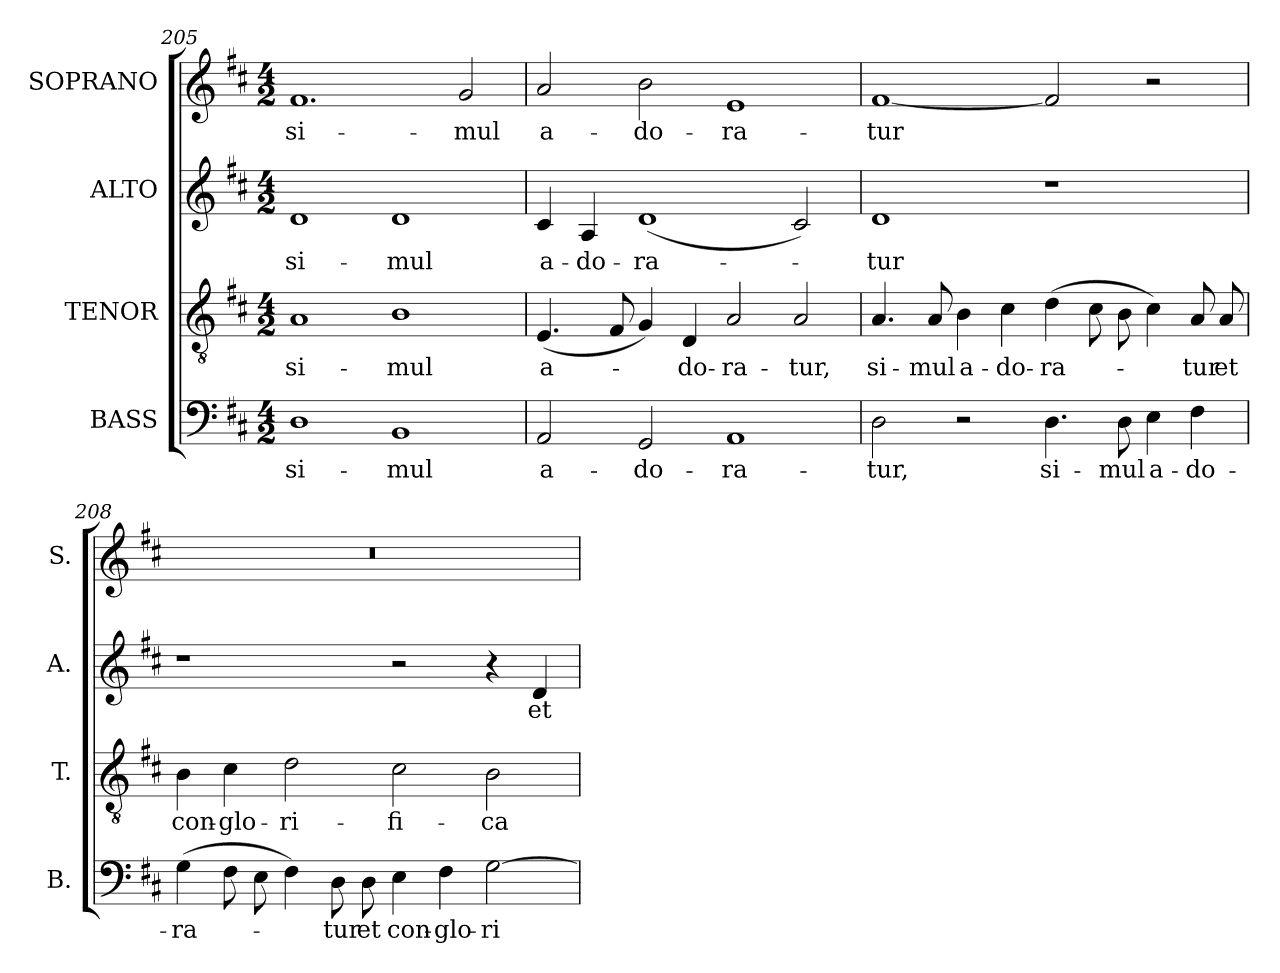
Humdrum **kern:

**kern	**text	**kern	**text	**kern	**text	**kern	**text
*part4	*part4	*part3	*part3	*part2	*part2	*part1	*part1
*staff4	*staff4	*staff3	*staff3	*staff2	*staff2	*staff1	*staff1
*I"BASS	*	*I"TENOR	*	*I"ALTO	*	*I"SOPRANO	*
*I'B.	*	*I'T.	*	*I'A.	*	*I'S.	*
*clefF4	*	*clefGv2	*	*clefG2	*	*clefG2	*
*	*	*ITrd7c12	*	*	*	*	*
*k[f#c#]	*	*k[f#c#]	*	*k[f#c#]	*	*k[f#c#]	*
*D:	*	*D:	*	*D:	*	*D:	*
*M4/2	*	*M4/2	*	*M4/2	*	*M4/2	*
=205	=205	=205	=205	=205	=205	=205	=205
!	!LO:LY:b:color=#000000	!	!	!	!	!	!
!	!	!	!LO:LY:b:color=#000000	!	!	!	!
!	!	!	!	!	!LO:LY:b:color=#000000	!	!
!	!	!	!	!	!	!	!LO:LY:b:color=#000000
1Di	si-	1AAi	si-	1di	si-	1.f#i	si-
!	!LO:LY:b:color=#000000	!	!	!	!	!	!
!	!	!	!LO:LY:b:color=#000000	!	!	!	!
!	!	!	!	!	!LO:LY:b:color=#000000	!	!
1BBi	-mul	1BBi	-mul	1di	-mul	.	.
!	!	!	!	!	!	!	!LO:LY:b:color=#000000
.	.	.	.	.	.	2gi/	-mul
!!LO:LB:g=z
=206	=206	=206	=206	=206	=206	=206	=206
!	!LO:LY:b:color=#000000	!	!	!	!	!	!
!	!	!	!LO:LY:b:color=#000000	!	!	!	!
!	!	!	!	!	!LO:LY:b:color=#000000	!	!
!	!	!	!	!	!	!	!LO:LY:b:color=#000000
2AAi/	a-	(4.EEi/	a-	4c#i/	a-	2ai/	a-
!	!	!	!	!	!LO:LY:b:color=#000000	!	!
.	.	.	.	4Ai/	-do-	.	.
.	.	8FF#i/	.	.	.	.	.
!	!LO:LY:b:color=#000000	!	!	!	!	!	!
!	!	!	!	!	!LO:LY:b:color=#000000	!	!
!	!	!	!	!	!	!	!LO:LY:b:color=#000000
2GGi/	-do-	4GGi/)	.	(1di	-ra-	2bi\	-do-
!	!	!	!LO:LY:b:color=#000000	!	!	!	!
.	.	4DDi/	-do-	.	.	.	.
!	!LO:LY:b:color=#000000	!	!	!	!	!	!
!	!	!	!LO:LY:b:color=#000000	!	!	!	!
!	!	!	!	!	!	!	!LO:LY:b:color=#000000
1AAi	-ra-	2AAi/	-ra-	.	.	1ei	-ra-
!	!	!	!LO:LY:b:color=#000000	!	!	!	!
.	.	2AAi/	-tur,	2c#i/)	.	.	.
=207	=207	=207	=207	=207	=207	=207	=207
!	!LO:LY:b:color=#000000	!	!	!	!	!	!
!	!	!	!LO:LY:b:color=#000000	!	!	!	!
!	!	!	!	!	!LO:LY:b:color=#000000	!	!
!	!	!	!	!	!	!	!LO:LY:b:color=#000000
2Di\	-tur,	4.AAi/	si-	1di	-tur	[1f#i	-tur
!	!	!	!LO:LY:b:color=#000000	!	!	!	!
.	.	8AAi/	-mul	.	.	.	.
!	!	!	!LO:LY:b:color=#000000	!	!	!	!
2r	.	4BBi\	a-	.	.	.	.
!	!	!	!LO:LY:b:color=#000000	!	!	!	!
.	.	4C#i\	-do-	.	.	.	.
!	!LO:LY:b:color=#000000	!	!	!	!	!	!
!	!	!	!LO:LY:b:color=#000000	!	!	!	!
4.Di\	si-	(4Di\	-ra-	1r	.	2f#i/]	.
.	.	8C#i\	.	.	.	.	.
!	!LO:LY:b:color=#000000	!	!	!	!	!	!
8Di\	-mul	8BBi\	.	.	.	.	.
!	!LO:LY:b:color=#000000	!	!	!	!	!	!
4Ei\	a-	4C#i\)	.	.	.	2r	.
!	!LO:LY:b:color=#000000	!	!	!	!	!	!
!	!	!	!LO:LY:b:color=#000000	!	!	!	!
4F#i\	-do-	8AAi/	-tur	.	.	.	.
!	!	!	!LO:LY:b:color=#000000	!	!	!	!
.	.	8AAi/	et	.	.	.	.
=208	=208	=208	=208	=208	=208	=208	=208
!	!LO:LY:b:color=#000000	!	!	!	!	!	!
!	!	!	!LO:LY:b:color=#000000	!	!	!LO:N:vis=1	!
(4Gi\	-ra-	4BBi\	con-	1r	.	0r	.
!	!	!	!LO:LY:b:color=#000000	!	!	!	!
8F#i\	.	4C#i\	-glo-	.	.	.	.
8Ei\	.	.	.	.	.	.	.
!	!	!	!LO:LY:b:color=#000000	!	!	!	!
4F#i\)	.	2Di\	-ri-	.	.	.	.
!	!LO:LY:b:color=#000000	!	!	!	!	!	!
8Di\	-tur	.	.	.	.	.	.
!	!LO:LY:b:color=#000000	!	!	!	!	!	!
8Di\	et	.	.	.	.	.	.
!	!LO:LY:b:color=#000000	!	!	!	!	!	!
!	!	!	!LO:LY:b:color=#000000	!	!	!	!
4Ei\	con-	2C#i\	-fi-	2r	.	.	.
!	!LO:LY:b:color=#000000	!	!	!	!	!	!
4F#i\	-glo-	.	.	.	.	.	.
!	!LO:LY:b:color=#000000	!	!	!	!	!	!
!	!	!	!LO:LY:b:color=#000000	!	!	!	!
[2Gi\	-ri-	2BBi\	-ca-	4r	.	.	.
!	!	!	!	!	!LO:LY:b:color=#000000	!	!
.	.	.	.	4di/	et	.	.
=	=	=	=	=	=	=	=
*-	*-	*-	*-	*-	*-	*-	*-
